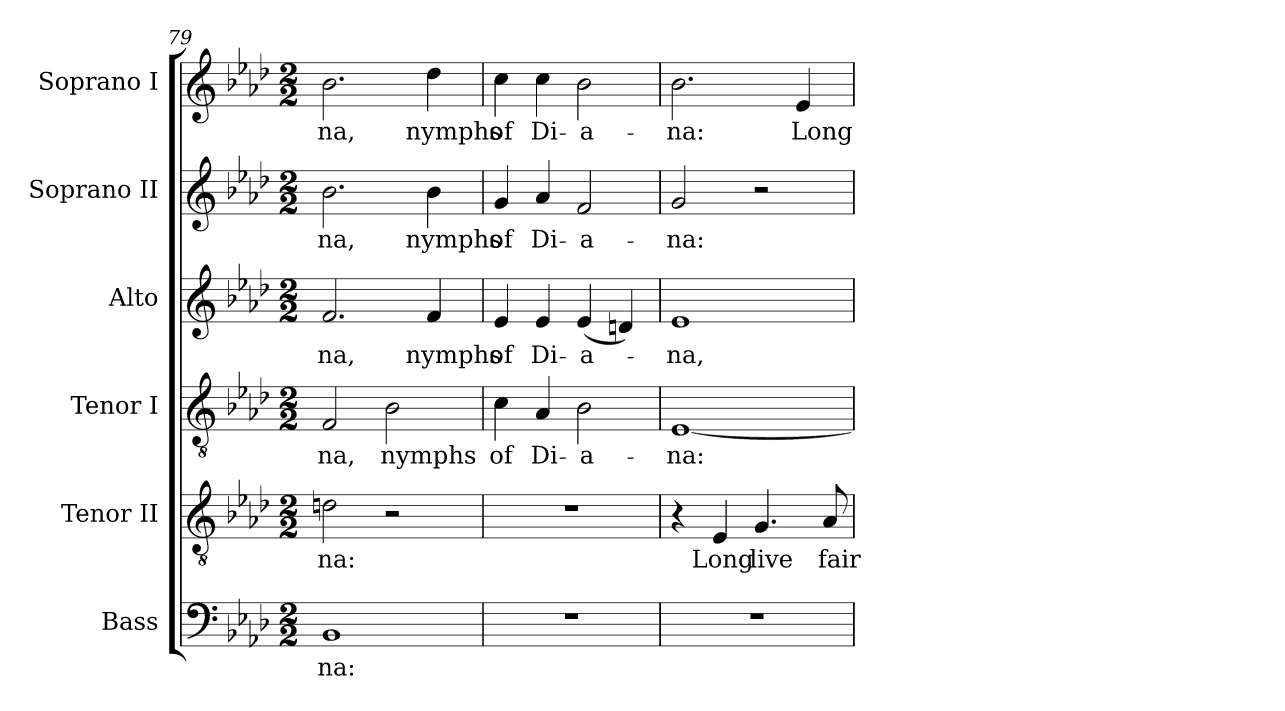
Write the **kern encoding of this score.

**kern	**text	**kern	**text	**kern	**text	**kern	**text	**kern	**text	**kern	**text
*part6	*part6	*part5	*part5	*part4	*part4	*part3	*part3	*part2	*part2	*part1	*part1
*staff6	*staff6	*staff5	*staff5	*staff4	*staff4	*staff3	*staff3	*staff2	*staff2	*staff1	*staff1
*I"Bass	*	*I"Tenor II	*	*I"Tenor I	*	*I"Alto	*	*I"Soprano II	*	*I"Soprano I	*
*I'B.	*	*I'T. II	*	*I'T. I	*	*I'A.	*	*I'S. II	*	*I'S. I	*
*clefF4	*	*clefGv2	*	*clefGv2	*	*clefG2	*	*clefG2	*	*clefG2	*
*	*	*ITrd7c12	*	*ITrd7c12	*	*	*	*	*	*	*
*k[b-e-a-d-]	*	*k[b-e-a-d-]	*	*k[b-e-a-d-]	*	*k[b-e-a-d-]	*	*k[b-e-a-d-]	*	*k[b-e-a-d-]	*
*A-:	*	*A-:	*	*A-:	*	*A-:	*	*A-:	*	*A-:	*
*M2/2	*	*M2/2	*	*M2/2	*	*M2/2	*	*M2/2	*	*M2/2	*
=79	=79	=79	=79	=79	=79	=79	=79	=79	=79	=79	=79
!	!LO:LY:b:color=#000000	!	!	!	!	!	!	!	!	!	!
!	!	!	!LO:LY:b:color=#000000	!	!	!	!	!	!	!	!
!	!	!	!	!	!LO:LY:b:color=#000000	!	!	!	!	!	!
!	!	!	!	!	!	!	!LO:LY:b:color=#000000	!	!	!	!
!	!	!	!	!	!	!	!	!	!LO:LY:b:color=#000000	!	!
!	!	!	!	!	!	!	!	!	!	!	!LO:LY:b:color=#000000
1BB-i	-na:	2Dni\	-na:	2FFi/	-na,	2.fi/	-na,	2.b-i\	-na,	2.b-i\	-na,
!	!	!	!	!	!LO:LY:b:color=#000000	!	!	!	!	!	!
.	.	2r	.	2BB-i\	nymphs	.	.	.	.	.	.
!	!	!	!	!	!	!	!LO:LY:b:color=#000000	!	!	!	!
!	!	!	!	!	!	!	!	!	!LO:LY:b:color=#000000	!	!
!	!	!	!	!	!	!	!	!	!	!	!LO:LY:b:color=#000000
.	.	.	.	.	.	4fi/	nymphs	4b-i\	nymphs	4dd-i\	nymphs
!!LO:PB:g=z
=80	=80	=80	=80	=80	=80	=80	=80	=80	=80	=80	=80
!	!	!	!	!	!LO:LY:b:color=#000000	!	!	!	!	!	!
!	!	!	!	!	!	!	!LO:LY:b:color=#000000	!	!	!	!
!	!	!	!	!	!	!	!	!	!LO:LY:b:color=#000000	!	!
!	!	!	!	!	!	!	!	!	!	!	!LO:LY:b:color=#000000
1r	.	1r	.	4Ci\	of	4e-i/	of	4gi/	of	4cci\	of
!	!	!	!	!	!LO:LY:b:color=#000000	!	!	!	!	!	!
!	!	!	!	!	!	!	!LO:LY:b:color=#000000	!	!	!	!
!	!	!	!	!	!	!	!	!	!LO:LY:b:color=#000000	!	!
!	!	!	!	!	!	!	!	!	!	!	!LO:LY:b:color=#000000
.	.	.	.	4AA-i/	Di-	4e-i/	Di-	4a-i/	Di-	4cci\	Di-
!	!	!	!	!	!LO:LY:b:color=#000000	!	!	!	!	!	!
!	!	!	!	!	!	!	!LO:LY:b:color=#000000	!	!	!	!
!	!	!	!	!	!	!	!	!	!LO:LY:b:color=#000000	!	!
!	!	!	!	!	!	!	!	!	!	!	!LO:LY:b:color=#000000
.	.	.	.	2BB-i\	-a-	(4e-i/	-a-	2fi/	-a-	2b-i\	-a-
.	.	.	.	.	.	4dni/)	.	.	.	.	.
=81	=81	=81	=81	=81	=81	=81	=81	=81	=81	=81	=81
!	!	!	!	!	!LO:LY:b:color=#000000	!	!	!	!	!	!
!	!	!	!	!	!	!	!LO:LY:b:color=#000000	!	!	!	!
!	!	!	!	!	!	!	!	!	!LO:LY:b:color=#000000	!	!
!	!	!	!	!	!	!	!	!	!	!	!LO:LY:b:color=#000000
1r	.	4r	.	[<1EE-i	-na:	1e-i	-na,	2gi/	-na:	2.b-i\	-na:
!	!	!	!LO:LY:b:color=#000000	!	!	!	!	!	!	!	!
.	.	4EE-i/	Long	.	.	.	.	.	.	.	.
!	!	!	!LO:LY:b:color=#000000	!	!	!	!	!	!	!	!
.	.	4.GGi/	live	.	.	.	.	2r	.	.	.
!	!	!	!	!	!	!	!	!	!	!	!LO:LY:b:color=#000000
.	.	.	.	.	.	.	.	.	.	4e-i/	Long
!	!	!	!LO:LY:b:color=#000000	!	!	!	!	!	!	!	!
.	.	8AA-i/	fair	.	.	.	.	.	.	.	.
=	=	=	=	=	=	=	=	=	=	=	=
*-	*-	*-	*-	*-	*-	*-	*-	*-	*-	*-	*-
